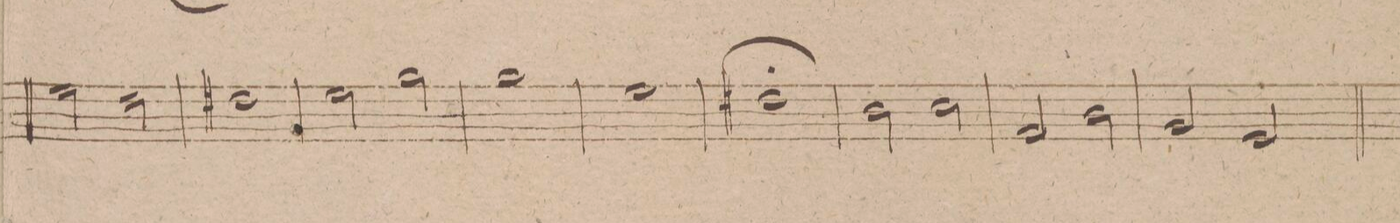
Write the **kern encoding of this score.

**kern	**dynam
*I"Oboe 1mo	*
*clefG2	*
*k[f#]	*
*met(c|)	*
*M2/2	*
2ee\]	.
2dd\	.
=286	=286
1dd#X\	.
=287	=287
2ee\	.
2gg\	.
=288	=288
1gg\	.
=289	=289
1ee\	.
=290	=290
1dd#X\;	.
=291	=291
2b\	.
2cc\	.
=292	=292
2f#/	.
2b\	.
=293	=293
2g/	.
[2e/	.
=294	=294
*-	*-
